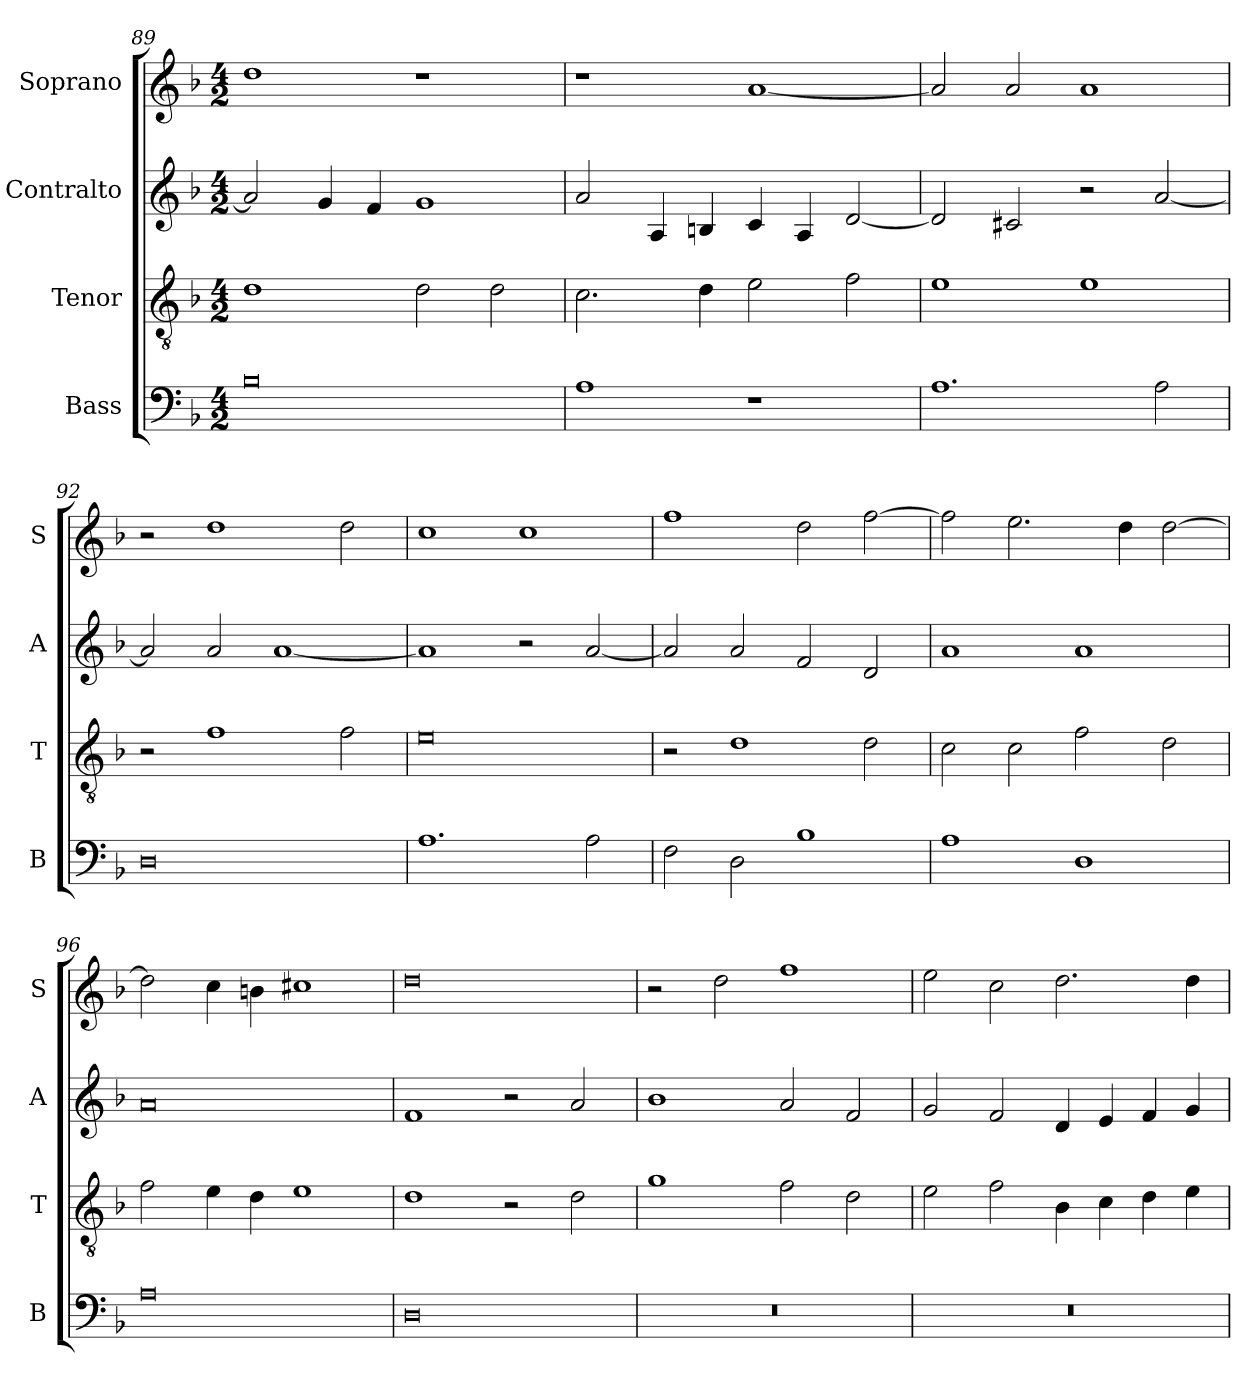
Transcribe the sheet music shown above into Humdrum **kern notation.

**kern	**kern	**kern	**kern
*part4	*part3	*part2	*part1
*staff4	*staff3	*staff2	*staff1
*I"Bass	*I"Tenor	*I"Contralto	*I"Soprano
*I'B	*I'T	*I'A	*I'S
*clefF4	*clefGv2	*clefG2	*clefG2
*k[b-]	*k[b-]	*k[b-]	*k[b-]
*D:aeo	*D:aeo	*D:aeo	*D:aeo
*M4/2	*M4/2	*M4/2	*M4/2
=89	=89	=89	=89
0B-	1d	2a]	1dd
.	.	4g	.
.	.	4f	.
.	2d	1g	1r
.	2d	.	.
=90	=90	=90	=90
1A	2.c	2a	1r
.	.	4A	.
.	4d	4Bn	.
1r	2e	4c	[1a
.	.	4A	.
.	2f	[2d	.
=91	=91	=91	=91
1.A	1e	2d]	2a]
.	.	2c#X	2a
.	1e	2r	1a
2A	.	[2a	.
=92	=92	=92	=92
0D	2r	2a]	2r
.	1f	2a	1dd
.	.	[1a	.
.	2f	.	2dd
=93	=93	=93	=93
1.A	0e	1a]	1cc
.	.	2r	1cc
2A	.	[2a	.
=94	=94	=94	=94
2F	2r	2a]	1ff
2D	1d	2a	.
1B-	.	2f	2dd
.	2d	2d	[2ff
=95	=95	=95	=95
1A	2c	1a	2ff]
.	2c	.	2.ee
1D	2f	1a	.
.	.	.	4dd
.	2d	.	[2dd
=96	=96	=96	=96
0A	2f	0a	2dd]
.	4e	.	4cc
.	4d	.	4bn
.	1e	.	1cc#X
=97	=97	=97	=97
0D	1d	1f	0dd
.	2r	2r	.
.	2d	2a	.
=98	=98	=98	=98
0r	1g	1b-	2r
.	.	.	2dd
.	2f	2a	1ff
.	2d	2f	.
=99	=99	=99	=99
0r	2e	2g	2ee
.	2f	2f	2cc
.	4B-	4d	2.dd
.	4c	4e	.
.	4d	4f	.
.	4e	4g	4dd
=	=	=	=
*-	*-	*-	*-
